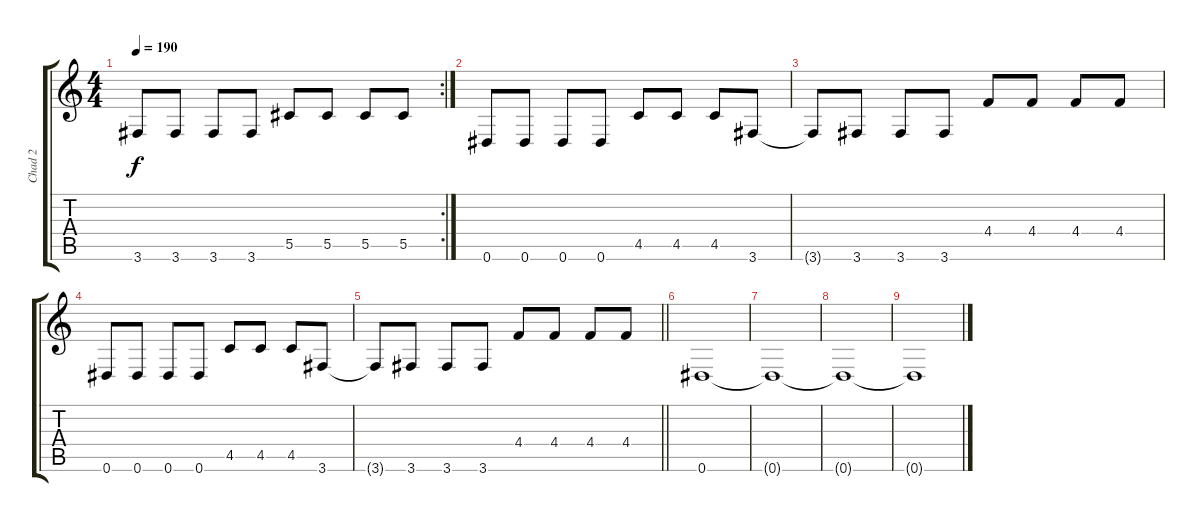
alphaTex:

\track ("Chad 2" "Chad 2") {instrument distortionguitar}
\staff {score tabs}
\tuning (Eb4 Bb3 Gb3 Db3 Ab2 Eb2) {hide}
\rc 2
\ts (4 4)
\tempo 190
\clef g2
\ks c
3.6{t}.8{dy f} 3.6.8 3.6.8 3.6.8 5.5.8 5.5.8 5.5.8 5.5.8 |
0.6.8 0.6.8 0.6.8 0.6.8 4.5.8 4.5.8 4.5.8 3.6.8 |
3.6{t}.8 3.6.8 3.6.8 3.6.8 4.4.8 4.4.8 4.4.8 4.4.8 |
0.6.8 0.6.8 0.6.8 0.6.8 4.5.8 4.5.8 4.5.8 3.6.8 |
\barLineRight lightlight
3.6{t}.8 3.6.8 3.6.8 3.6.8 4.4.8 4.4.8 4.4.8 4.4.8 |
0.6.1{volume 0} |
0.6{t}.1 |
0.6{t}.1 |
0.6{t}.1
